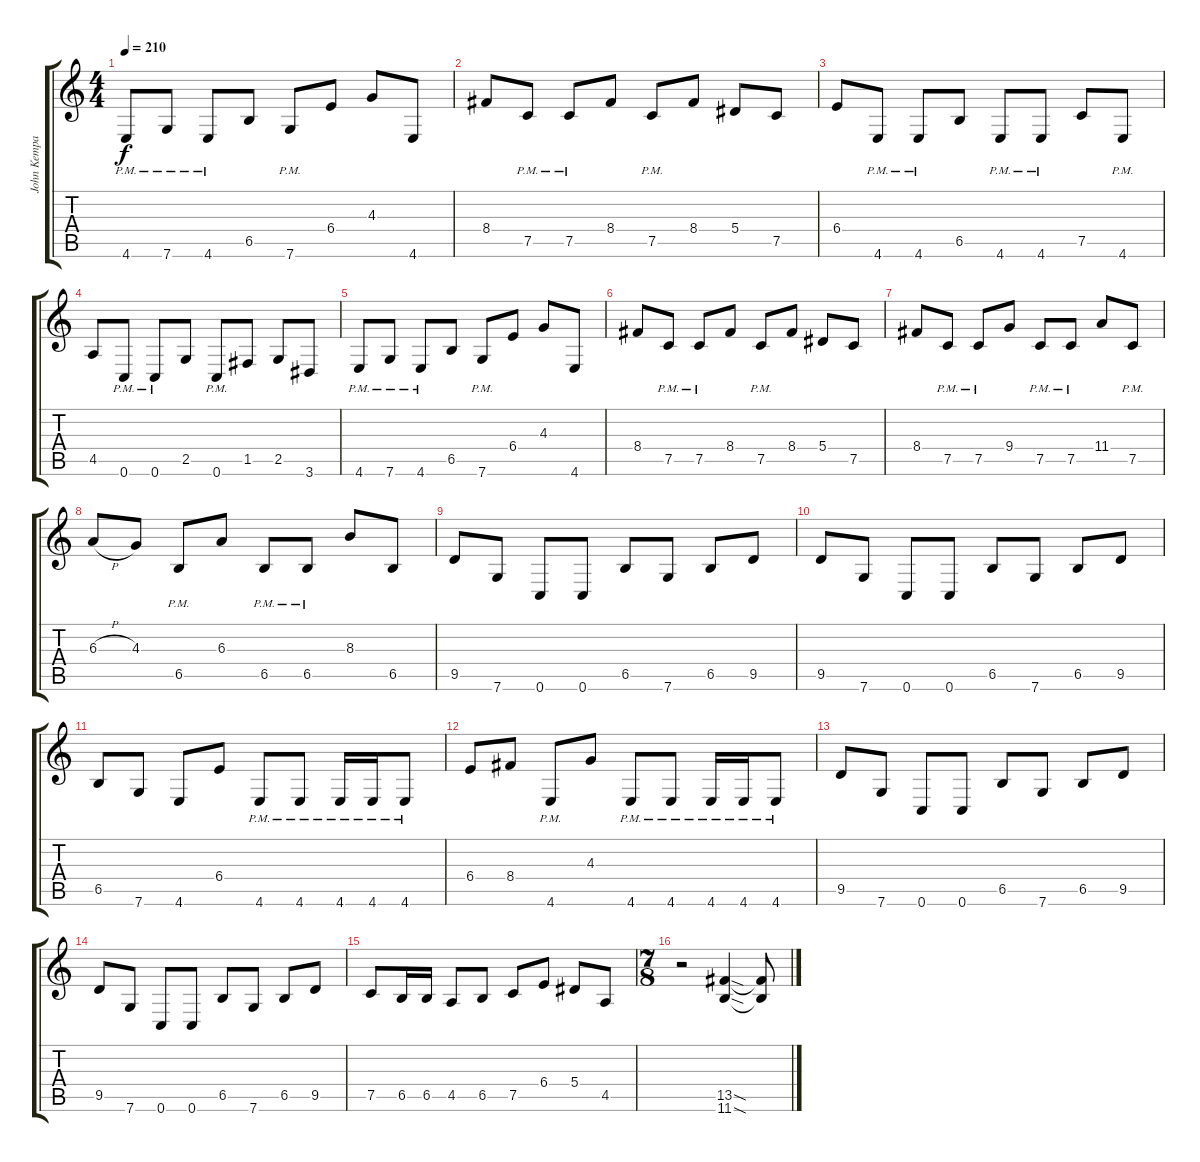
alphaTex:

\track ("John Kempainen" "John Kempa") {instrument distortionguitar}
\staff {score tabs}
\tuning (C4 G3 Eb3 Bb2 F2 C2) {hide}
\ts (4 4)
\tempo 210
\clef g2
\ks c
4.6{pm}.8{dy f} 7.6{pm}.8 4.6{pm}.8 6.5.8 7.6{pm}.8 6.4.8 4.3.8 4.6.8 |
8.4.8 7.5{pm}.8 7.5{pm}.8 8.4.8 7.5{pm}.8 8.4.8 5.4.8 7.5.8 |
6.4.8 4.6{pm}.8 4.6{pm}.8 6.5.8 4.6{pm}.8 4.6{pm}.8 7.5.8 4.6{pm}.8 |
4.5.8 0.6{pm}.8 0.6{pm}.8 2.5.8 0.6{pm}.8 1.5.8 2.5.8 3.6.8 |
4.6{pm}.8 7.6{pm}.8 4.6{pm}.8 6.5.8 7.6{pm}.8 6.4.8 4.3.8 4.6.8 |
8.4.8 7.5{pm}.8 7.5{pm}.8 8.4.8 7.5{pm}.8 8.4.8 5.4.8 7.5.8 |
8.4.8 7.5{pm}.8 7.5{pm}.8 9.4.8 7.5{pm}.8 7.5{pm}.8 11.4.8 7.5{pm}.8 |
6.3{h}.8 4.3.8 6.5{pm}.8 6.3.8 6.5{pm}.8 6.5{pm}.8 8.3.8 6.5.8 |
9.5.8 7.6.8 0.6.8 0.6.8 6.5.8 7.6.8 6.5.8 9.5.8 |
9.5.8 7.6.8 0.6.8 0.6.8 6.5.8 7.6.8 6.5.8 9.5.8 |
6.5.8 7.6.8 4.6.8 6.4.8 4.6{pm}.8 4.6{pm}.8 4.6{pm}.16 4.6{pm}.16 4.6{pm}.8 |
6.4.8 8.4.8 4.6{pm}.8 4.3.8 4.6{pm}.8 4.6{pm}.8 4.6{pm}.16 4.6{pm}.16 4.6{pm}.8 |
9.5.8 7.6.8 0.6.8 0.6.8 6.5.8 7.6.8 6.5.8 9.5.8 |
9.5.8 7.6.8 0.6.8 0.6.8 6.5.8 7.6.8 6.5.8 9.5.8 |
7.5.8 6.5.16 6.5.16 4.5.8 6.5.8 7.5.8 6.4.8 5.4.8 4.5.8 |
\ts (7 8)
r.2 (13.5{sod} 11.6{sod}).4 (13.5{t} 11.6{t}).8
